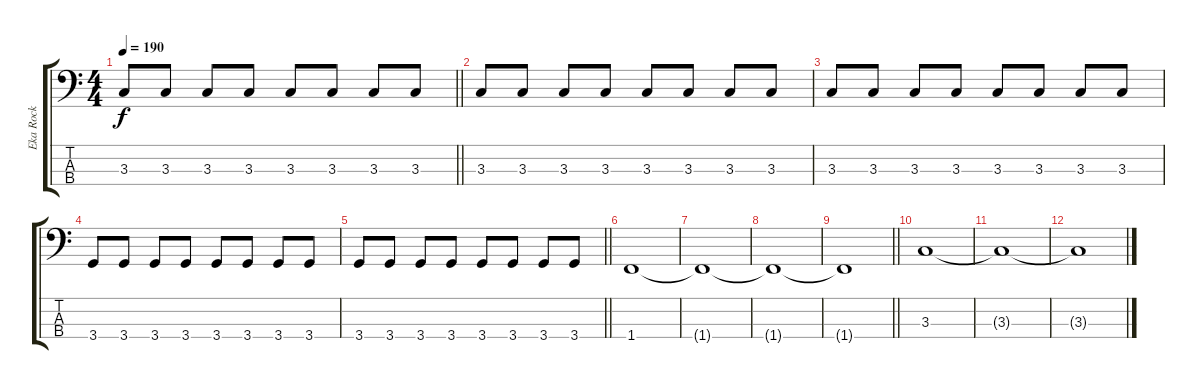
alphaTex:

\track ("Eka Rock" "Eka Rock") {instrument electricbassfinger}
\staff {score tabs}
\tuning (G2 D2 A1 E1) {hide}
\ts (4 4)
\tempo 190
\clef f4
\barLineRight lightlight
\ks c
3.3.8{dy f} 3.3.8 3.3.8 3.3.8 3.3.8 3.3.8 3.3.8 3.3.8 |
3.3.8 3.3.8 3.3.8 3.3.8 3.3.8 3.3.8 3.3.8 3.3.8 |
3.3.8 3.3.8 3.3.8 3.3.8 3.3.8 3.3.8 3.3.8 3.3.8 |
3.4.8 3.4.8 3.4.8 3.4.8 3.4.8 3.4.8 3.4.8 3.4.8 |
\barLineRight lightlight
3.4.8 3.4.8 3.4.8 3.4.8 3.4.8 3.4.8 3.4.8 3.4.8 |
1.4.1 |
1.4{t}.1 |
1.4{t}.1 |
\barLineRight lightlight
1.4{t}.1 |
3.3.1 |
3.3{t}.1 |
3.3{t}.1
